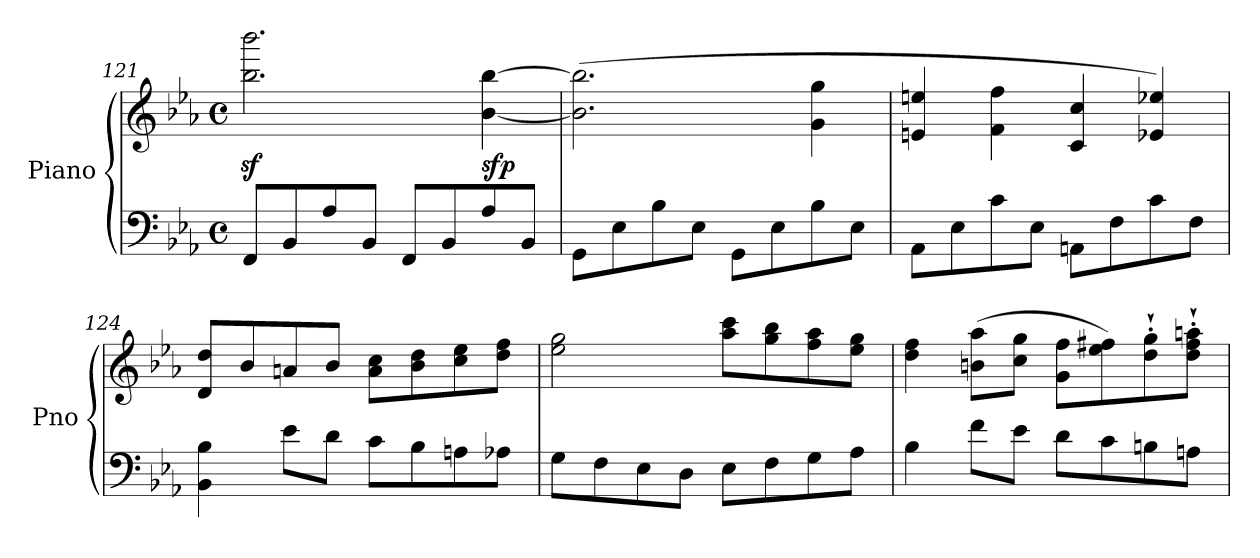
**kern	**kern	**dynam
*part1	*part1	*part1
*staff2	*staff1	*staff1/2
*I"Piano	*	*
*I'Pno	*	*
!!LO:PB:g=z
*clefF4	*clefG2	*
*k[b-e-a-]	*k[b-e-a-]	*
*M4/4	*M4/4	*
*met(c)	*met(c)	*
=121	=121	=121
8FF/L	2.bb-\z< 2.bbb-\z<	.
8BB-/	.	.
8A-/	.	.
8BB-/J	.	.
8FF/L	.	.
8BB-/	.	.
!	!	!LO:DY:b
8A-/	[4b-\ [4bb-\	sfp
8BB-/J	.	.
=122	=122	=122
8GG\L	(>2.b-\] 2.bb-\]	.
8E-\	.	.
8B-\	.	.
8E-\J	.	.
8GG\L	.	.
8E-\	.	.
8B-\	4g\ 4gg\	.
8E-\J	.	.
=123	=123	=123
8AA-\L	4en/ 4een/	.
8E-\	.	.
8c\	4f\ 4ff\	.
8E-\J	.	.
8AAn\L	4c/ 4cc/	.
8F\	.	.
8c\	4e-X/ 4ee-X/)	.
8F\J	.	.
=124	=124	=124
4BB-\ 4B-\	8d/ 8dd/L	.
.	8b-/	.
8e-\L	8an/	.
8d\J	8b-/J	.
8c\L	8a\ 8cc\L	.
8B-\	8b-\ 8dd\	.
8An\	8cc\ 8ee-\	.
8A-X\J	8dd\ 8ff\J	.
!!LO:LB:g=z
=125	=125	=125
8G\L	2ee-\ 2gg\	.
8F\	.	.
8E-\	.	.
8D\J	.	.
8E-\L	8aa-\ 8ccc\L	.
8F\	8gg\ 8bb-\	.
8G\	8ff\ 8aa-\	.
8A-\J	8ee-\ 8gg\J	.
=126	=126	=126
4B-\	4dd\ 4ff\	.
8f\L	(>8bn\ 8aa-\L	.
8e-\J	8cc\ 8gg\J	.
8d\L	8g\ 8ff\L	.
8c\	8ee-\ 8ff#X\)	.
!	!	!LO:DY:b
8Bn\	8dd\'` 8gg\'`	other-dynamics
8An\J	8dd\'` 8ff#\'` 8aan\'`J	.
=	=	=
*-	*-	*-
